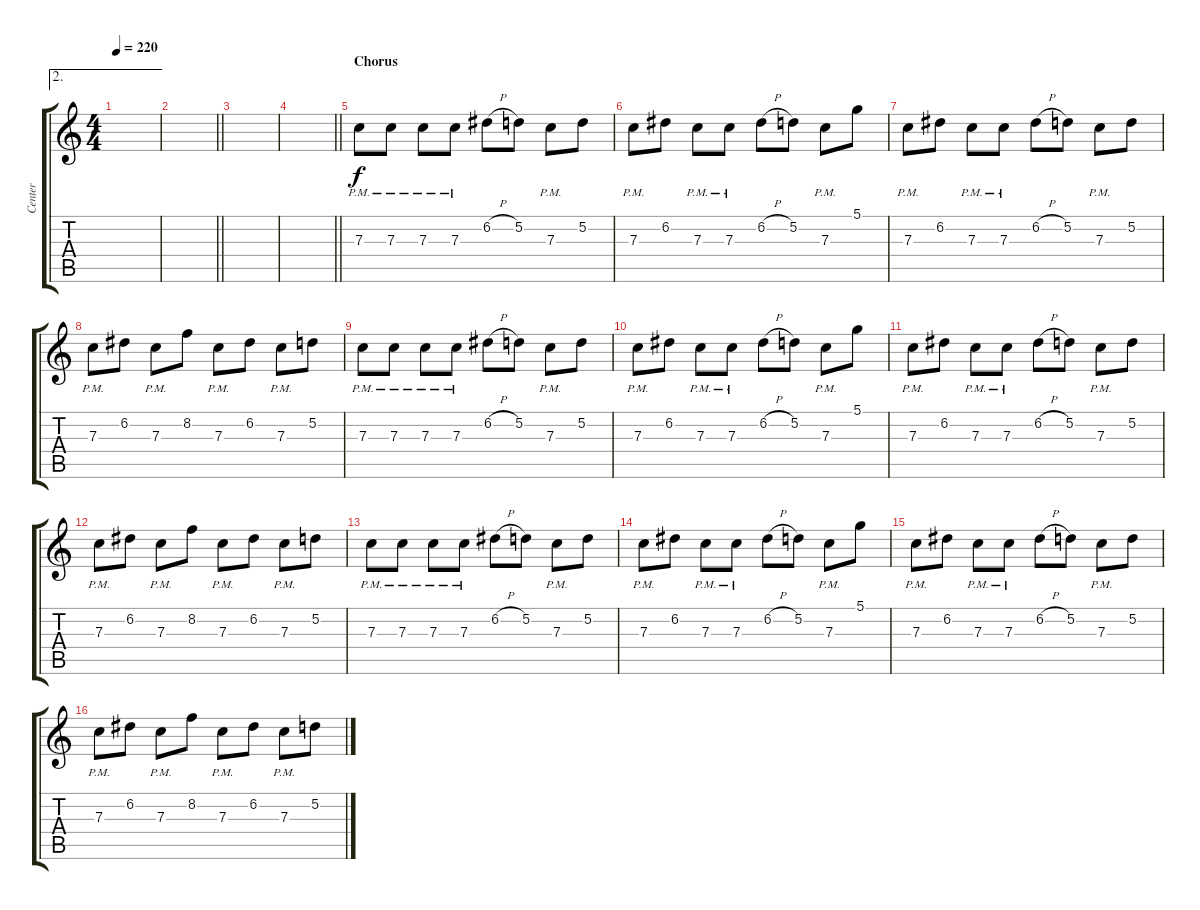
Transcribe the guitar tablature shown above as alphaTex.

\track ("Center" "Center") {instrument distortionguitar}
\staff {score tabs}
\tuning (D4 A3 F3 C3 G2 C2) {hide}
\ae 2
\ts (4 4)
\tempo 220
\clef g2
\ks c
|
\barLineRight lightlight
|
|
\barLineRight lightlight
|
\section ("" "Chorus")
7.3{pm}.8 7.3{pm}.8 7.3{pm}.8 7.3{pm}.8 6.2{h}.8 5.2.8 7.3{pm}.8 5.2.8 |
7.3{pm}.8 6.2.8 7.3{pm}.8 7.3{pm}.8 6.2{h}.8 5.2.8 7.3{pm}.8 5.1.8 |
7.3{pm}.8 6.2.8 7.3{pm}.8 7.3{pm}.8 6.2{h}.8 5.2.8 7.3{pm}.8 5.2.8 |
7.3{pm}.8 6.2.8 7.3{pm}.8 8.2.8 7.3{pm}.8 6.2.8 7.3{pm}.8 5.2.8 |
7.3{pm}.8 7.3{pm}.8 7.3{pm}.8 7.3{pm}.8 6.2{h}.8 5.2.8 7.3{pm}.8 5.2.8 |
7.3{pm}.8 6.2.8 7.3{pm}.8 7.3{pm}.8 6.2{h}.8 5.2.8 7.3{pm}.8 5.1.8 |
7.3{pm}.8 6.2.8 7.3{pm}.8 7.3{pm}.8 6.2{h}.8 5.2.8 7.3{pm}.8 5.2.8 |
7.3{pm}.8 6.2.8 7.3{pm}.8 8.2.8 7.3{pm}.8 6.2.8 7.3{pm}.8 5.2.8 |
7.3{pm}.8 7.3{pm}.8 7.3{pm}.8 7.3{pm}.8 6.2{h}.8 5.2.8 7.3{pm}.8 5.2.8 |
7.3{pm}.8 6.2.8 7.3{pm}.8 7.3{pm}.8 6.2{h}.8 5.2.8 7.3{pm}.8 5.1.8 |
7.3{pm}.8 6.2.8 7.3{pm}.8 7.3{pm}.8 6.2{h}.8 5.2.8 7.3{pm}.8 5.2.8 |
7.3{pm}.8 6.2.8 7.3{pm}.8 8.2.8 7.3{pm}.8 6.2.8 7.3{pm}.8 5.2.8
